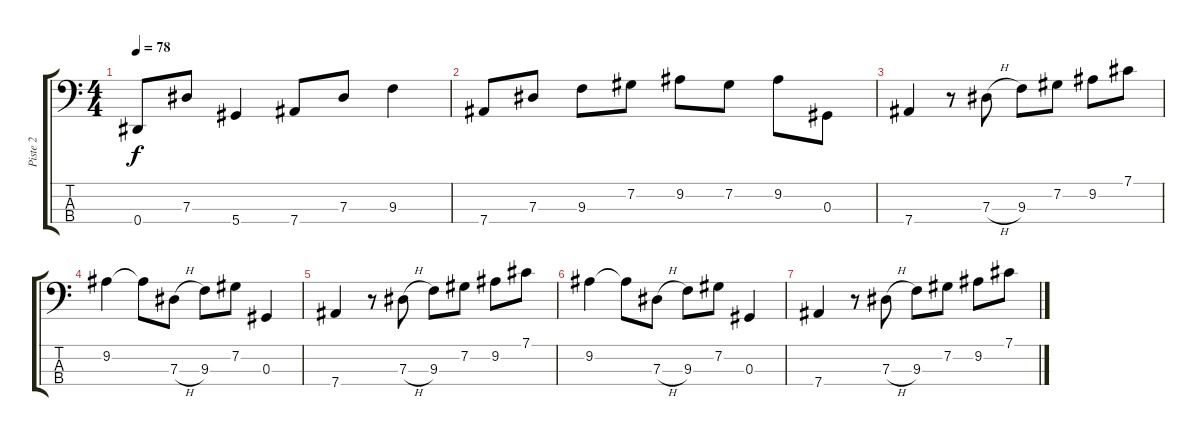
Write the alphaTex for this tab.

\track ("Piste 2" "Piste 2") {instrument electricbassfinger}
\staff {score tabs}
\tuning (Gb2 Db2 Ab1 Eb1) {hide}
\ts (4 4)
\tempo 78
\clef f4
\ks c
0.4.8{dy f} 7.3.8 5.4.4 7.4.8 7.3.8 9.3.4 |
7.4.8{volume 4} 7.3.8 9.3.8 7.2.8 9.2.8 7.2.8 9.2.8 0.3.8 |
7.4.4 r.8 7.3{h}.8 9.3.8 7.2.8 9.2.8 7.1.8 |
9.2.4{volume 2} 9.2{t}.8 7.3{h}.8 9.3.8 7.2.8 0.3.4 |
7.4.4 r.8 7.3{h}.8 9.3.8 7.2.8 9.2.8 7.1.8 |
9.2.4{volume 0} 9.2{t}.8 7.3{h}.8 9.3.8 7.2.8 0.3.4 |
7.4.4 r.8 7.3{h}.8 9.3.8 7.2.8 9.2.8 7.1.8
